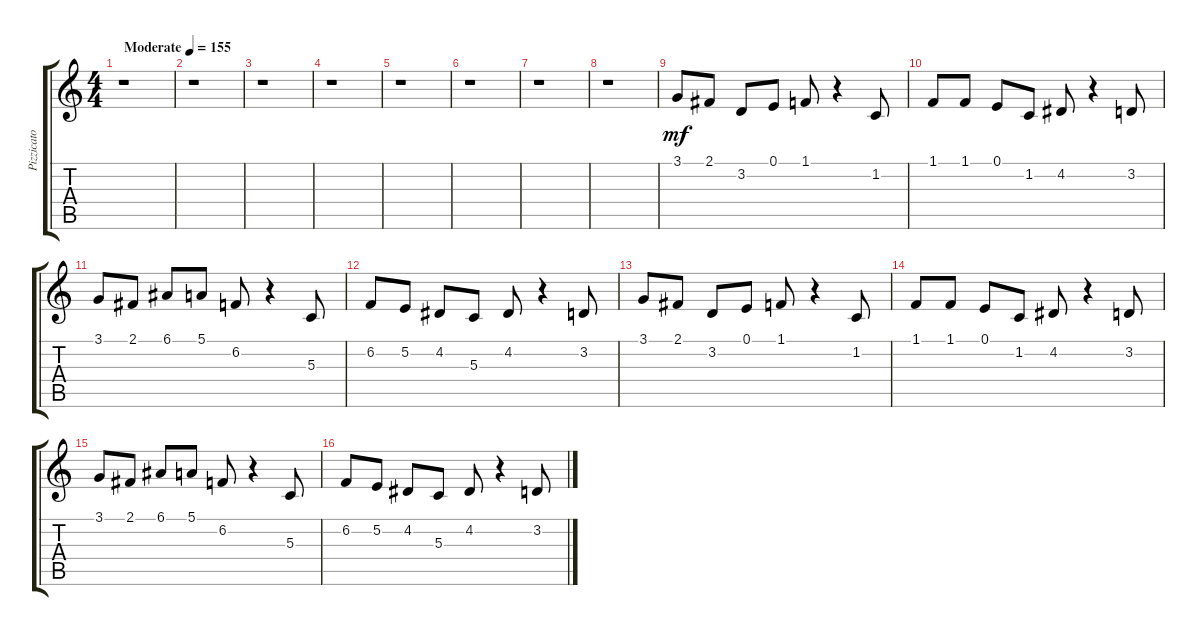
\track ("Pizzicato" "Pizzicato") {instrument pizzicatostrings}
\staff {score tabs}
\tuning (E4 B3 G3 D3 A2 E2) {hide}
\ts (4 4)
\tempo (155 "Moderate")
\clef g2
\ks c
r.1{dy mf instrument pizzicatostrings} |
r.1 |
r.1 |
r.1 |
r.1 |
r.1 |
r.1 |
r.1 |
3.1.8 2.1.8 3.2.8 0.1.8 1.1.8 r.4 1.2.8 |
1.1.8 1.1.8 0.1.8 1.2.8 4.2.8 r.4 3.2.8 |
3.1.8 2.1.8 6.1.8 5.1.8 6.2.8 r.4 5.3.8 |
6.2.8 5.2.8 4.2.8 5.3.8 4.2.8 r.4 3.2.8 |
3.1.8 2.1.8 3.2.8 0.1.8 1.1.8 r.4 1.2.8 |
1.1.8 1.1.8 0.1.8 1.2.8 4.2.8 r.4 3.2.8 |
3.1.8 2.1.8 6.1.8 5.1.8 6.2.8 r.4 5.3.8 |
6.2.8 5.2.8 4.2.8 5.3.8 4.2.8 r.4 3.2.8
